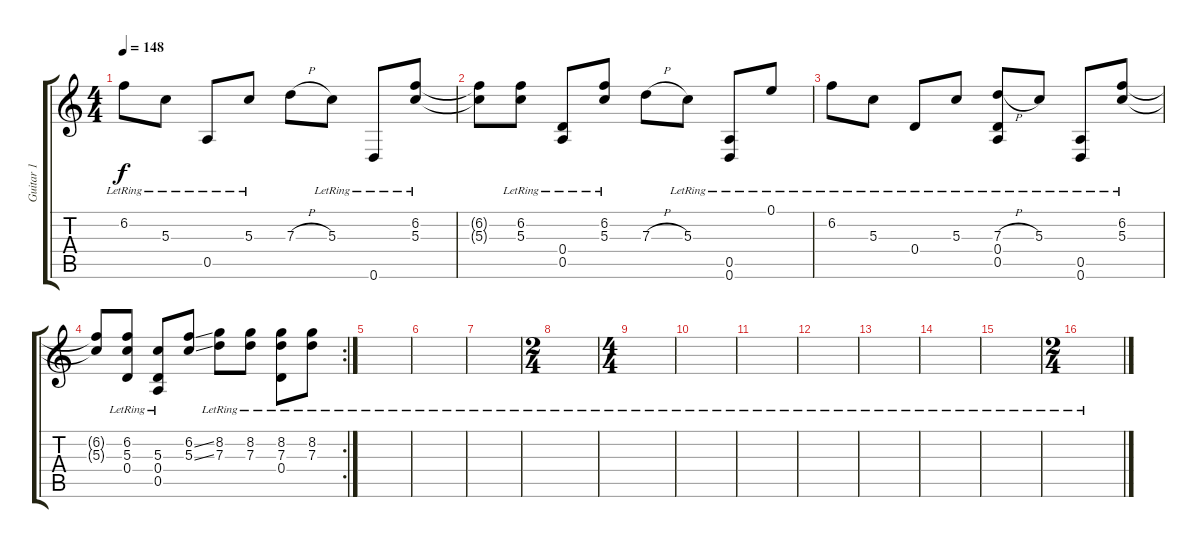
\track ("Guitar 1" "Guitar 1") {instrument electricguitarclean}
\staff {score tabs}
\tuning (E4 B3 G3 D3 A2 D2) {hide}
\ts (4 4)
\tempo 148
\clef g2
\ks c
6.2{lr}.8{dy f} 5.3{lr}.8 0.5{lr}.8 5.3{lr}.8 7.3{h}.8 5.3{lr}.8 0.6{lr}.8 (6.2{lr} 5.3{lr}).8 |
(6.2{t} 5.3{t}).8 (6.2{lr} 5.3{lr}).8 (0.4{lr} 0.5{lr}).8 (6.2{lr} 5.3{lr}).8 7.3{h}.8 5.3{lr}.8 (0.5{lr} 0.6{lr}).8 0.1{lr}.8 |
6.2{lr}.8 5.3{lr}.8 0.4{lr}.8 5.3{lr}.8 (7.3{h} 0.4{lr} 0.5{lr}).8 5.3{lr}.8 (0.5{lr} 0.6{lr}).8 (6.2{lr} 5.3{lr}).8 |
\rc 2
(6.2{t} 5.3{t}).8 (6.2{lr} 5.3{lr} 0.4{lr}).8 (5.3{lr} 0.4{lr} 0.5{lr}).8 (6.2{ss} 5.3{ss}).8 (8.2{lr} 7.3{lr}).8 (8.2{lr} 7.3{lr}).8 (8.2{lr} 7.3{lr} 0.4{lr}).8 (8.2{lr} 7.3{lr}).8 |
|
|
|
\ts (2 4)
|
\ts (4 4)
|
|
|
|
|
|
|
\ts (2 4)
